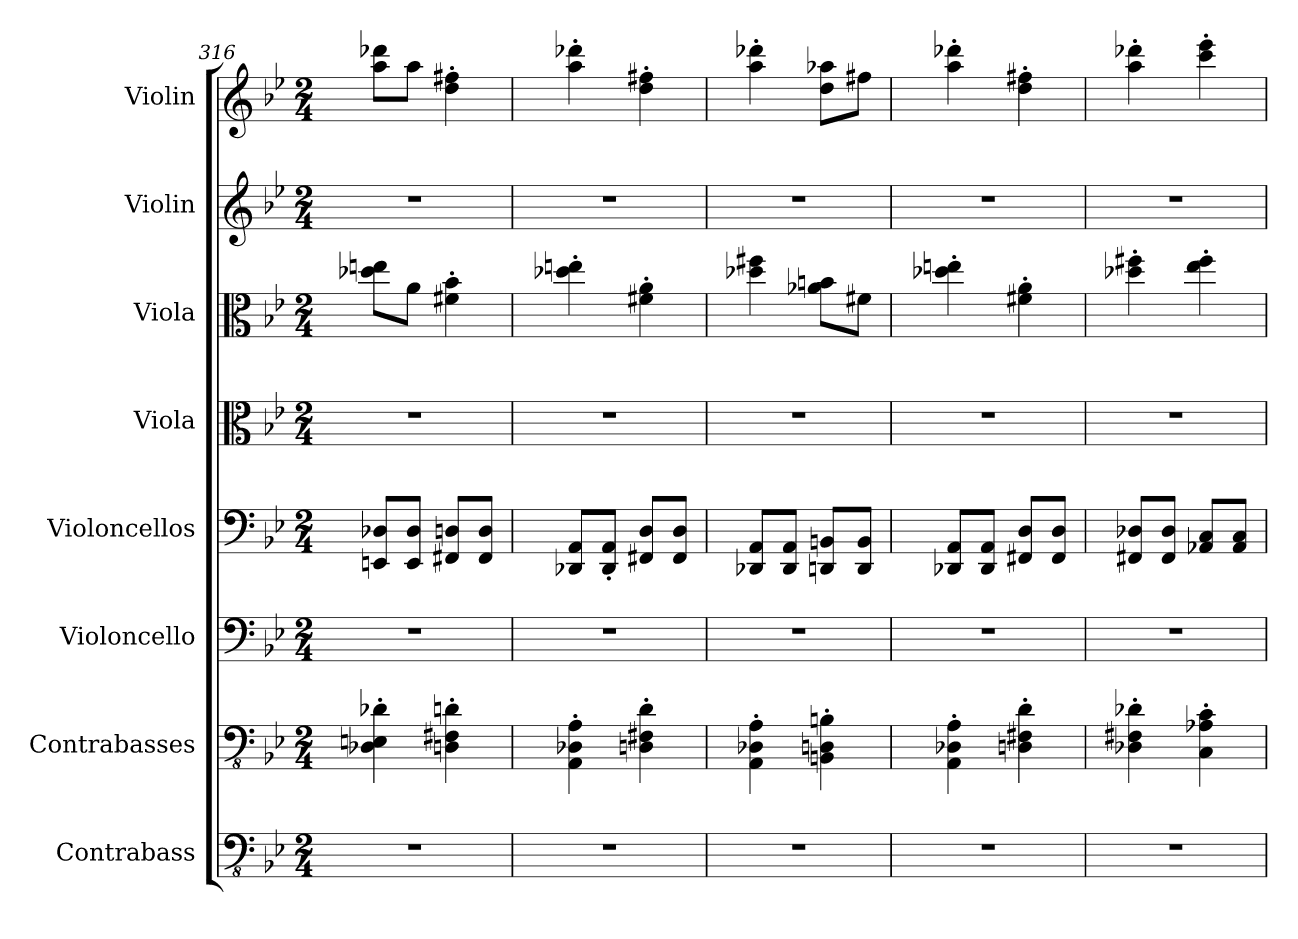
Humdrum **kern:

**kern	**kern	**kern	**kern	**kern	**kern	**kern	**kern
*part8	*part7	*part6	*part5	*part4	*part3	*part2	*part1
*staff8	*staff7	*staff6	*staff5	*staff4	*staff3	*staff2	*staff1
*I"Contrabass	*I"Contrabasses	*I"Violoncello	*I"Violoncellos	*I"Viola	*I"Viola	*I"Violin	*I"Violin
*I'Cb.	*I'Cbs.	*I'Vc.	*I'Vcs.	*I'Vla.	*I'Vla.	*I'Vln.	*I'Vln.
*clefFv4	*clefFv4	*clefF4	*clefF4	*clefC3	*clefC3	*clefG2	*clefG2
*ITrd7c12	*	*	*	*	*	*	*
*k[b-e-]	*k[b-e-]	*k[b-e-]	*k[b-e-]	*k[b-e-]	*k[b-e-]	*k[b-e-]	*k[b-e-]
*M2/4	*M2/4	*M2/4	*M2/4	*M2/4	*M2/4	*M2/4	*M2/4
=316	=316	=316	=316	=316	=316	=316	=316
2r	4DD-X\' 4EEn\' 4D-X\'	2r	8EEn/ 8D-X/L	2r	8dd-X\ 8een\L	2r	8aa\ 8ddd-X\L
.	.	.	8EE/ 8D-/J	.	8a\J	.	8aa\J
.	4DDn\' 4FF#X\' 4Dn\'	.	8FF#X/ 8Dn/L	.	4f#X\' 4b-\'	.	4dd\' 4ff#X\'
.	.	.	8FF#/ 8D/J	.	.	.	.
=317	=317	=317	=317	=317	=317	=317	=317
2r	4AAA\' 4DD-X\' 4AA\'	2r	8DD-X/ 8AA/L	2r	4dd-X\' 4een\'	2r	4aa\' 4ddd-X\'
.	.	.	8DD-/' 8AA/'J	.	.	.	.
.	4DDn\' 4FF#X\' 4D\'	.	8FF#X/ 8D/L	.	4f#X\' 4a\'	.	4dd\' 4ff#X\'
.	.	.	8FF#/ 8D/J	.	.	.	.
!!LO:PB:g=z
=318	=318	=318	=318	=318	=318	=318	=318
2r	4AAA\' 4DD-X\' 4AA\'	2r	8DD-X/ 8AA/L	2r	4dd-X\ 4ff#X\	2r	4aa\' 4ddd-X\'
.	.	.	8DD-/ 8AA/J	.	.	.	.
.	4BBBn\' 4DDn\' 4BBn\'	.	8DDn/ 8BBn/L	.	8a-X\ 8bn\L	.	8dd\ 8aa-X\L
.	.	.	8DD/ 8BB/J	.	8f#X\J	.	8ff#X\J
=319	=319	=319	=319	=319	=319	=319	=319
2r	4AAA\' 4DD-X\' 4AA\'	2r	8DD-X/ 8AA/L	2r	4dd-X\' 4een\'	2r	4aa\' 4ddd-X\'
.	.	.	8DD-/ 8AA/J	.	.	.	.
.	4DDn\' 4FF#X\' 4D\'	.	8FF#X/ 8D/L	.	4f#X\' 4a\'	.	4dd\' 4ff#X\'
.	.	.	8FF#/ 8D/J	.	.	.	.
=320	=320	=320	=320	=320	=320	=320	=320
2r	4DD-X\' 4FF#X\' 4D-X\'	2r	8FF#X/ 8D-X/L	2r	4dd-X\' 4ff#X\'	2r	4aa\' 4ddd-X\'
.	.	.	8FF#/ 8D-/J	.	.	.	.
.	4CC\' 4AA-X\' 4C\'	.	8AA-X/ 8C/L	.	4ee-\' 4ff#\'	.	4ccc\' 4eee-\'
.	.	.	8AA-/ 8C/J	.	.	.	.
=	=	=	=	=	=	=	=
*-	*-	*-	*-	*-	*-	*-	*-
